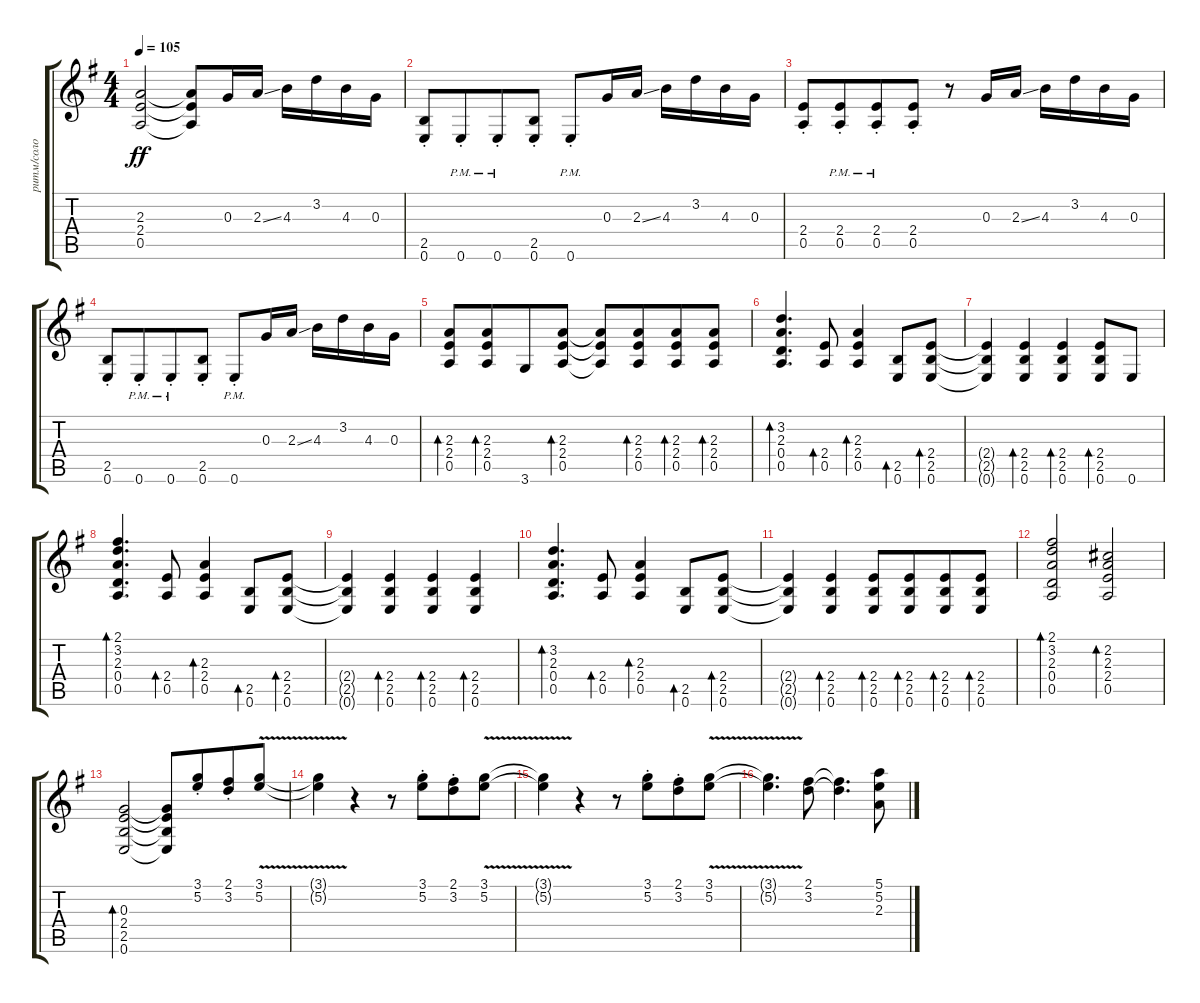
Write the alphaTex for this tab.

\track ("ритм/соло" "ритм/соло") {instrument overdrivenguitar}
\staff {score tabs}
\tuning (E4 B3 G3 D3 A2 E2) {hide}
\ts (4 4)
\tempo 105
\clef g2
\ks eminor
(2.3{t} 2.4{t} 0.5{t}).2{dy ff} (2.3{t} 2.4{t} 0.5{t}).8 0.3.16 2.3{ss}.16 4.3.16 3.2.16 4.3.16 0.3.16 |
(2.5{st} 0.6{st}).8 0.6{pm st}.8{beam merge} 0.6{pm st}.8 (2.5{st} 0.6{st}).8 0.6{pm st}.8 0.3.16 2.3{ss}.16 4.3.16 3.2.16 4.3.16 0.3.16 |
(2.4{st} 0.5{st}).8 (2.4{pm st} 0.5{pm st}).8{beam merge} (2.4{pm st} 0.5{pm st}).8 (2.4{st} 0.5{st}).8 r.8 0.3.16 2.3{ss}.16 4.3.16 3.2.16 4.3.16 0.3.16 |
(2.5{st} 0.6{st}).8 0.6{pm st}.8{beam merge} 0.6{pm st}.8 (2.5{st} 0.6{st}).8 0.6{pm st}.8 0.3.16 2.3{ss}.16 4.3.16 3.2.16 4.3.16 0.3.16 |
(2.3 2.4 0.5).8{bd 60} (2.3 2.4 0.5).8{bd 60 beam merge} 3.6.8 (2.3 2.4 0.5).8{bd 60} (2.3{t} 2.4{t} 0.5{t}).8 (2.3 2.4 0.5).8{bd 60 beam merge} (2.3 2.4 0.5).8{bd 60} (2.3 2.4 0.5).8{bd 60} |
(3.2 2.3 0.4 0.5).4{d bd 60} (2.4 0.5).8{bd 60} (2.3 2.4 0.5).4{bd 60} (2.5 0.6).8{bd 60} (2.4 2.5 0.6).8{bd 60} |
(2.4{t} 2.5{t} 0.6{t}).4 (2.4 2.5 0.6).4{bd 60} (2.4 2.5 0.6).4{bd 60} (2.4 2.5 0.6).8{bd 60} 0.6.8 |
(2.1 3.2 2.3 0.4 0.5).4{d bd 60} (2.4 0.5).8{bd 60} (2.3 2.4 0.5).4{bd 60} (2.5 0.6).8{bd 60} (2.4 2.5 0.6).8{bd 60} |
(2.4{t} 2.5{t} 0.6{t}).4 (2.4 2.5 0.6).4{bd 60} (2.4 2.5 0.6).4{bd 60} (2.4 2.5 0.6).4{bd 60} |
(3.2 2.3 0.4 0.5).4{d bd 60} (2.4 0.5).8{bd 60} (2.3 2.4 0.5).4{bd 60} (2.5 0.6).8{bd 60} (2.4 2.5 0.6).8{bd 60} |
(2.4{t} 2.5{t} 0.6{t}).4 (2.4 2.5 0.6).4{bd 60} (2.4 2.5 0.6).8{bd 60} (2.4 2.5 0.6).8{bd 60 beam merge} (2.4 2.5 0.6).8{bd 60} (2.4 2.5 0.6).8{bd 60} |
(2.1 3.2 2.3 0.4 0.5).2{bd 60} (2.2 2.3 2.4 0.5).2{bd 60} |
(0.3 2.4 2.5 0.6).2{bd 60} (0.3{t} 2.4{t} 2.5{t} 0.6{t}).8 (3.1{st} 5.2{st}).8{beam merge} (2.1{st} 3.2{st}).8 (3.1{v} 5.2{v}).8 |
(3.1{t} 5.2{t}).4 r.4 r.8 (3.1{st} 5.2{st}).8{beam merge} (2.1{st} 3.2{st}).8 (3.1{v} 5.2{v}).8 |
(3.1{t} 5.2{t}).4 r.4 r.8 (3.1{st} 5.2{st}).8{beam merge} (2.1{st} 3.2{st}).8 (3.1{v} 5.2{v}).8 |
(3.1{t} 5.2{t}).4{d} (2.1 3.2).8 (2.1{t} 3.2{t}).4{d} (5.1 5.2 2.3).8
